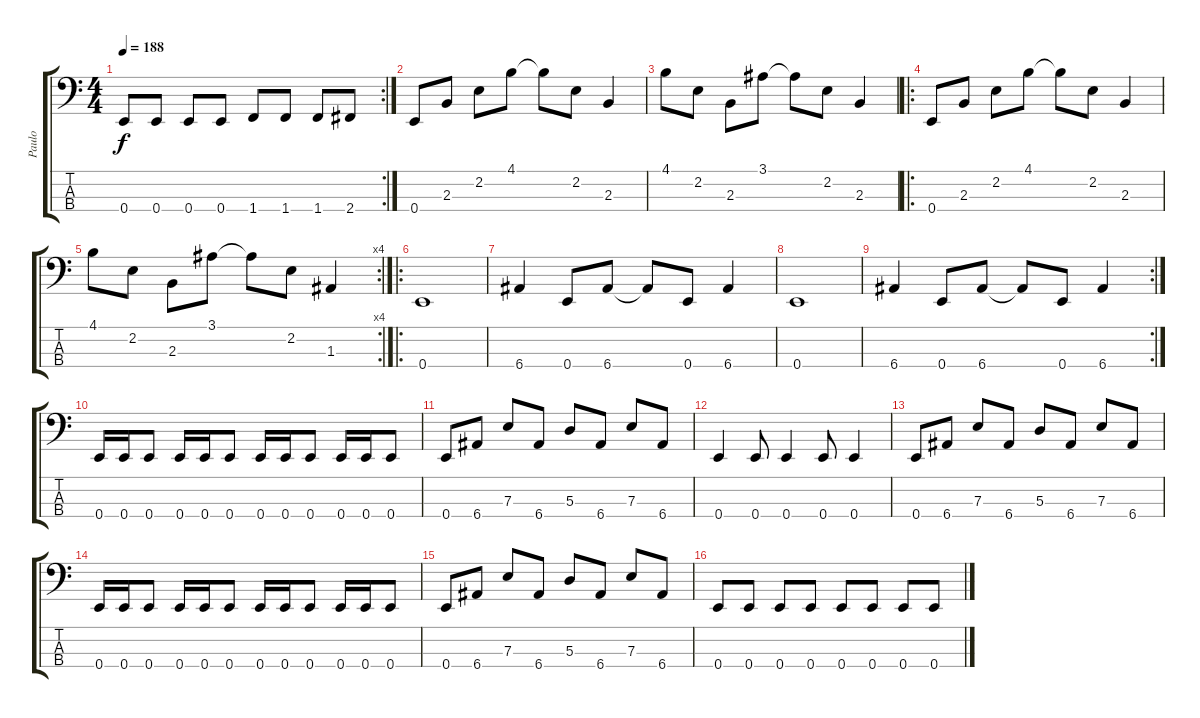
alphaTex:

\track ("Paulo" "Paulo") {instrument electricbasspick}
\staff {score tabs}
\tuning (G2 D2 A1 E1) {hide}
\rc 2
\ts (4 4)
\tempo 188
\clef f4
\ks c
0.4.8{dy f} 0.4.8 0.4.8 0.4.8 1.4.8 1.4.8 1.4.8 2.4.8 |
0.4.8 2.3.8 2.2.8 4.1.8 4.1{t}.8 2.2.8 2.3.4 |
4.1.8 2.2.8 2.3.8 3.1.8 3.1{t}.8 2.2.8 2.3.4 |
\ro
0.4.8 2.3.8 2.2.8 4.1.8 4.1{t}.8 2.2.8 2.3.4 |
\rc 4
4.1.8 2.2.8 2.3.8 3.1.8 3.1{t}.8 2.2.8 1.3.4 |
\ro
0.4.1 |
6.4.4 0.4.8 6.4.8 6.4{t}.8 0.4.8 6.4.4 |
0.4.1 |
\rc 2
6.4.4 0.4.8 6.4.8 6.4{t}.8 0.4.8 6.4.4 |
0.4.16 0.4.16 0.4.8 0.4.16 0.4.16 0.4.8 0.4.16 0.4.16 0.4.8 0.4.16 0.4.16 0.4.8 |
0.4.8 6.4.8 7.3.8 6.4.8 5.3.8 6.4.8 7.3.8 6.4.8 |
0.4.4 0.4.8 0.4.4 0.4.8 0.4.4 |
0.4.8 6.4.8 7.3.8 6.4.8 5.3.8 6.4.8 7.3.8 6.4.8 |
0.4.16 0.4.16 0.4.8 0.4.16 0.4.16 0.4.8 0.4.16 0.4.16 0.4.8 0.4.16 0.4.16 0.4.8 |
0.4.8 6.4.8 7.3.8 6.4.8 5.3.8 6.4.8 7.3.8 6.4.8 |
0.4.8 0.4.8 0.4.8 0.4.8 0.4.8 0.4.8 0.4.8 0.4.8
